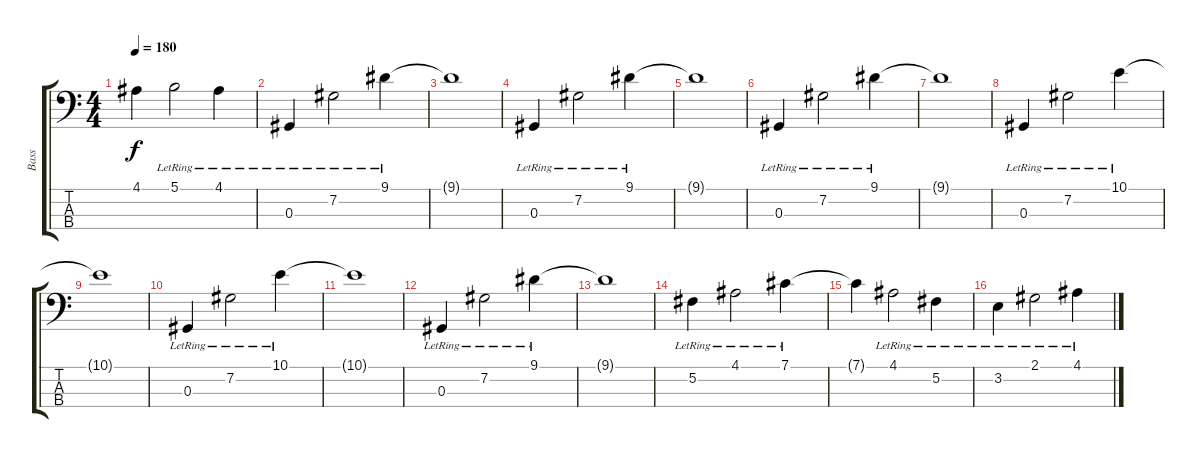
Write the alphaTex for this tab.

\track ("Bass" "Bass") {instrument electricbasspick}
\staff {score tabs}
\tuning (Gb2 Db2 Ab1 Eb1) {hide}
\ts (4 4)
\tempo 180
\clef f4
\ks c
4.1{t}.4{dy f} 5.1{lr}.2 4.1{lr}.4 |
0.3{lr}.4{volume 10} 7.2{lr}.2 9.1{lr}.4 |
9.1{t}.1 |
0.3{lr}.4 7.2{lr}.2 9.1{lr}.4 |
9.1{t}.1{volume 7} |
0.3{lr}.4 7.2{lr}.2 9.1{lr}.4 |
9.1{t}.1 |
0.3{lr}.4{volume 6} 7.2{lr}.2 10.1{lr}.4 |
10.1{t}.1 |
0.3{lr}.4 7.2{lr}.2 10.1{lr}.4 |
10.1{t}.1{volume 2} |
0.3{lr}.4 7.2{lr}.2 9.1{lr}.4 |
9.1{t}.1 |
5.2{lr}.4 4.1{lr}.2 7.1{lr}.4 |
7.1{t}.4 4.1{lr}.2 5.2{lr}.4 |
3.2{lr}.4 2.1{lr}.2 4.1{lr}.4
